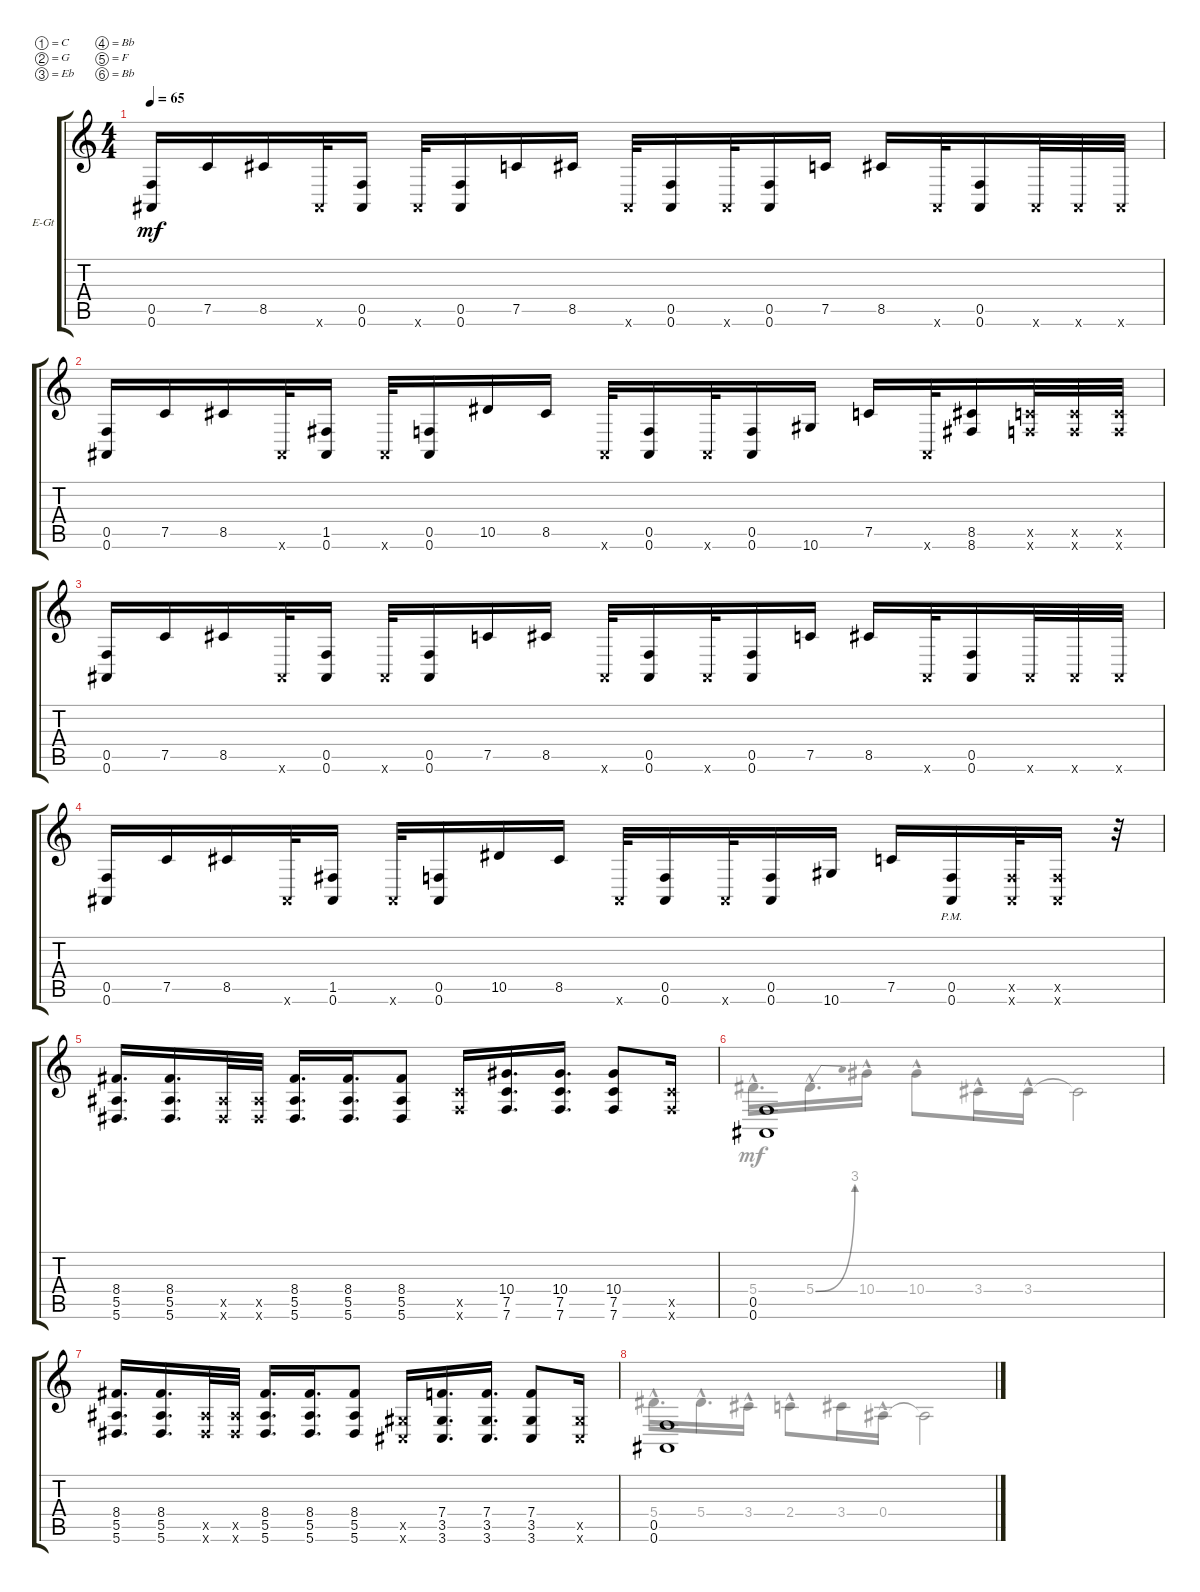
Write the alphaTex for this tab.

\defaultSystemsLayout 4
\bracketExtendMode groupsimilarinstruments
\firstSystemTrackNameOrientation horizontal
\otherSystemsTrackNameOrientation horizontal
\track ("Electric Guitar" "E-Gt") {instrument distortionguitar}
\staff {score tabs}
\tuning (C4 G3 Eb3 Bb2 F2 Bb1)
\voice
\ts (4 4)
\tempo 65
\clef g2
\ks c
(0.6 0.5).16{dy mf} 7.5.16 8.5.16 0.6{x}.32 (0.6 0.5).16 0.6{x}.32 (0.6 0.5).16 7.5.16 8.5.16 0.6{x}.32 (0.6 0.5).16 0.6{x}.32 (0.6 0.5).16 7.5.16 8.5.16 0.6{x}.32 (0.6 0.5).16 0.6{x}.32 0.6{x}.32 0.6{x}.32 |
(0.6 0.5).16 7.5.16 8.5.16 0.6{x}.32 (0.6 1.5).16 0.6{x}.32 (0.6 0.5).16 10.5.16 8.5.16 0.6{x}.32 (0.6 0.5).16 0.6{x}.32 (0.6 0.5).16 10.6.16 7.5.16 0.6{x}.32 (8.6 8.5).16 (7.6{x} 7.5{x}).32 (7.6{x} 7.5{x}).32 (7.6{x} 7.5{x}).32 |
(0.6 0.5).16 7.5.16 8.5.16 0.6{x}.32 (0.6 0.5).16 0.6{x}.32 (0.6 0.5).16 7.5.16 8.5.16 0.6{x}.32 (0.6 0.5).16 0.6{x}.32 (0.6 0.5).16 7.5.16 8.5.16 0.6{x}.32 (0.6 0.5).16 0.6{x}.32 0.6{x}.32 0.6{x}.32 |
(0.6 0.5).16 7.5.16 8.5.16 0.6{x}.32 (0.6 1.5).16 0.6{x}.32 (0.6 0.5).16 10.5.16 8.5.16 0.6{x}.32 (0.6 0.5).16 0.6{x}.32 (0.6 0.5).16 10.6.16 7.5.16 (0.6{pm} 0.5{pm}).16 (0.5{x} 0.6{x}).32 (0.6{x} 0.5{x}).16 r.32 |
(5.6 5.5 8.4).16{d} (5.5 5.6 8.4).16{d} (5.6{x} 5.5{x}).32 (5.5{x} 5.6{x}).32 (5.5 5.6 8.4).16{d} (5.6 5.5 8.4).16{d} (5.5 5.6 8.4).8 (7.5{x} 7.6{x}).16 (10.4 7.5 7.6).16{d} (7.5 7.6 10.4).16{d} (10.4 7.5 7.6).8 (7.5{x} 7.6{x}).16 |
(0.5 0.6).1 |
(5.6 5.5 8.4).16{d} (5.5 5.6 8.4).16{d} (5.6{x} 5.5{x}).32 (5.5{x} 5.6{x}).32 (5.5 5.6 8.4).16{d} (5.6 5.5 8.4).16{d} (5.5 5.6 8.4).8 (3.5{x} 3.6{x}).16 (7.4 3.5 3.6).16{d} (3.5 3.6 7.4).16{d} (7.4 3.5 3.6).8 (3.5{x} 3.6{x}).16 |
(0.5 0.6).1
\voice
\clef g2
\ottava regular
\simile none
\ks c
|
|
|
|
|
5.4{hac}.16{d} 5.4{be (bend 37.199999999999996 0 60 12) hac}.16{d} 10.4{hac}.16 10.4{hac}.8 3.4{hac}.16 3.4{hac}.16 3.4{t}.2 |
|
5.4{hac}.16{d} 5.4{hac}.16{d} 3.4{hac}.16 2.4{hac}.8 3.4.16 0.4{hac}.16 0.4{t}.2
